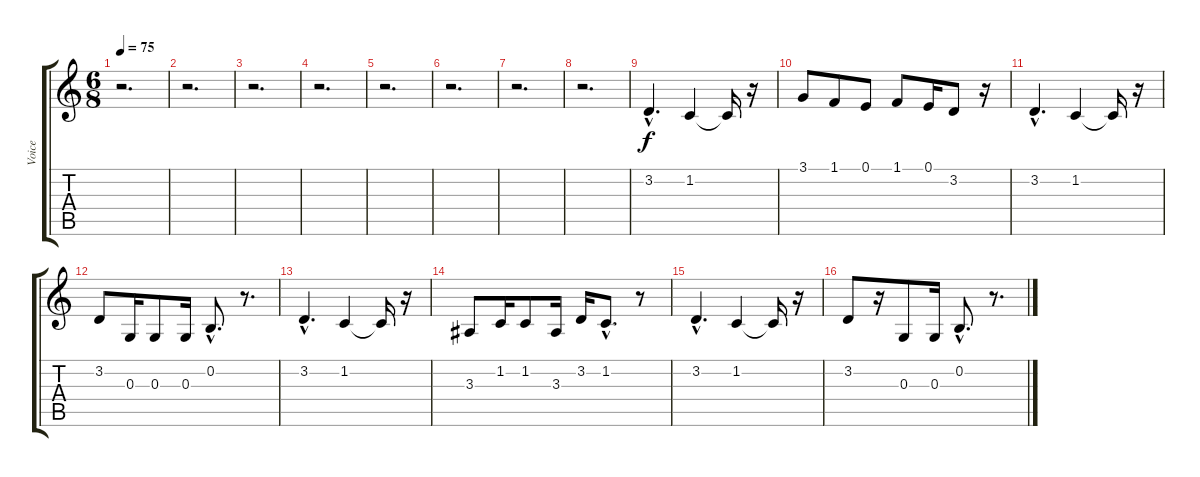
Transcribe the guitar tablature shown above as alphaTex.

\track ("Voice" "Voice") {instrument lead6voice}
\staff {score tabs}
\tuning (E4 B3 G3 D3 A2 E2) {hide}
\ts (6 8)
\tempo 75
\clef g2
\ks c
r.2{d dy f} |
r.2{d} |
r.2{d} |
r.2{d} |
r.2{d} |
r.2{d} |
r.2{d} |
r.2{d} |
3.2{hac}.4{d} 1.2.4 1.2{t}.16 r.16 |
3.1.8 1.1.8 0.1.8 1.1.8 0.1.16 3.2.8 r.16 |
3.2{hac}.4{d} 1.2.4 1.2{t}.16 r.16 |
3.2.8 0.3.16 0.3.8 0.3.16 0.2{hac}.8{d} r.8{d} |
3.2{hac}.4{d} 1.2.4 1.2{t}.16 r.16 |
3.3.8 1.2.16 1.2.8 3.3.16 3.2.16 1.2{hac}.8{d} r.8 |
3.2{hac}.4{d} 1.2.4 1.2{t}.16 r.16 |
3.2.8 r.16 0.3.8 0.3.16 0.2{hac}.8{d} r.8{d}
